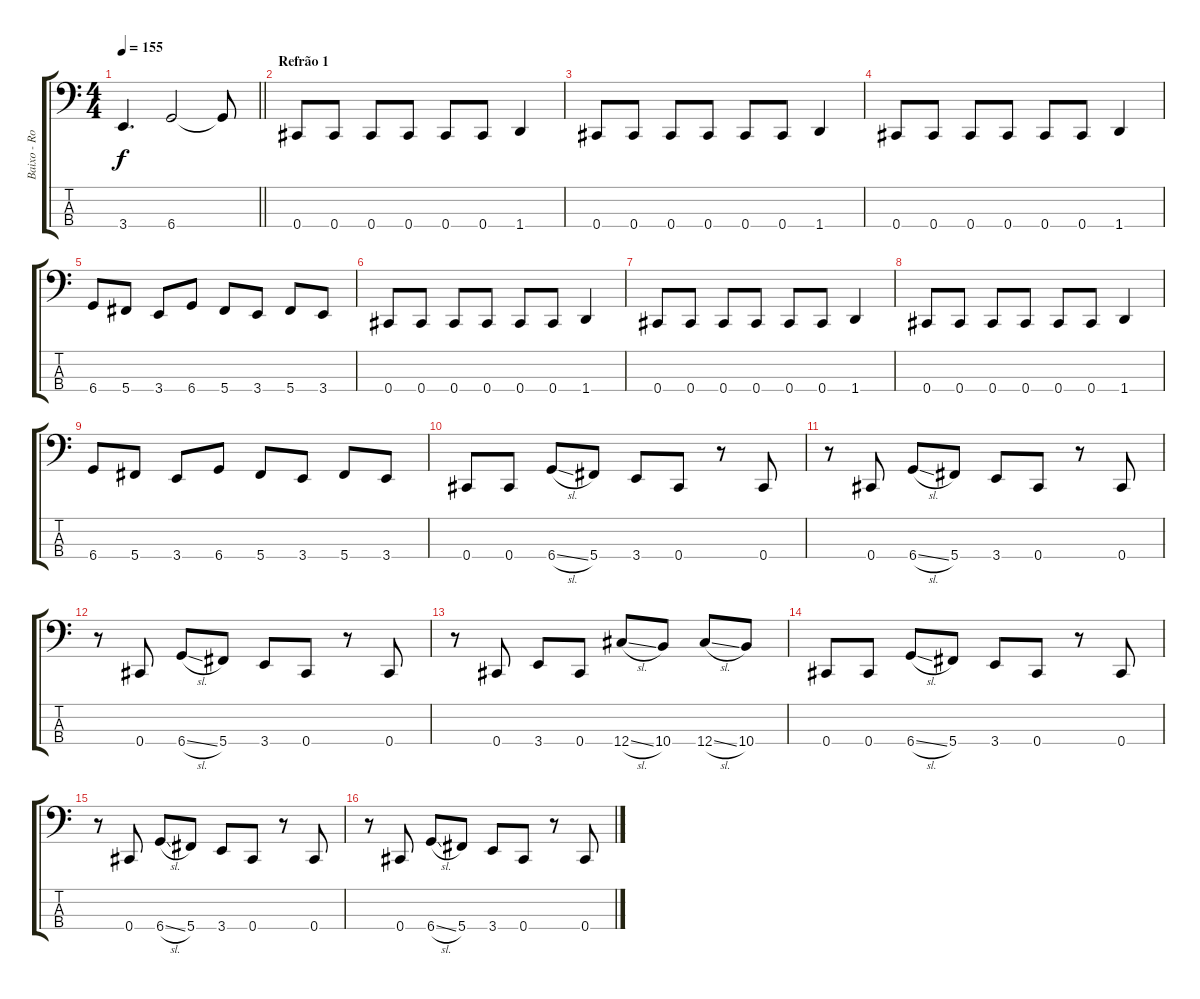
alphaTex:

\track ("Baixo - Robert Trujillo" "Baixo - Ro") {instrument electricbasspick}
\staff {score tabs}
\tuning (E2 B1 Gb1 Db1) {hide}
\ts (4 4)
\tempo 155
\clef f4
\barLineRight lightlight
\ks c
3.4.4{d dy f} 6.4.2 6.4{t}.8 |
\section ("" "Refrão 1")
0.4.8 0.4.8 0.4.8 0.4.8 0.4.8 0.4.8 1.4.4 |
0.4.8 0.4.8 0.4.8 0.4.8 0.4.8 0.4.8 1.4.4 |
0.4.8 0.4.8 0.4.8 0.4.8 0.4.8 0.4.8 1.4.4 |
6.4.8 5.4.8 3.4.8 6.4.8 5.4.8 3.4.8 5.4.8 3.4.8 |
0.4.8 0.4.8 0.4.8 0.4.8 0.4.8 0.4.8 1.4.4 |
0.4.8 0.4.8 0.4.8 0.4.8 0.4.8 0.4.8 1.4.4 |
0.4.8 0.4.8 0.4.8 0.4.8 0.4.8 0.4.8 1.4.4 |
6.4.8 5.4.8 3.4.8 6.4.8 5.4.8 3.4.8 5.4.8 3.4.8 |
0.4.8 0.4.8 6.4{sl}.8 5.4.8 3.4.8 0.4.8 r.8 0.4.8 |
r.8 0.4.8 6.4{sl}.8 5.4.8 3.4.8 0.4.8 r.8 0.4.8 |
r.8 0.4.8 6.4{sl}.8 5.4.8 3.4.8 0.4.8 r.8 0.4.8 |
r.8 0.4.8 3.4.8 0.4.8 12.4{sl}.8 10.4.8 12.4{sl}.8 10.4.8 |
0.4.8 0.4.8 6.4{sl}.8 5.4.8 3.4.8 0.4.8 r.8 0.4.8 |
r.8 0.4.8 6.4{sl}.8 5.4.8 3.4.8 0.4.8 r.8 0.4.8 |
r.8 0.4.8 6.4{sl}.8 5.4.8 3.4.8 0.4.8 r.8 0.4.8
